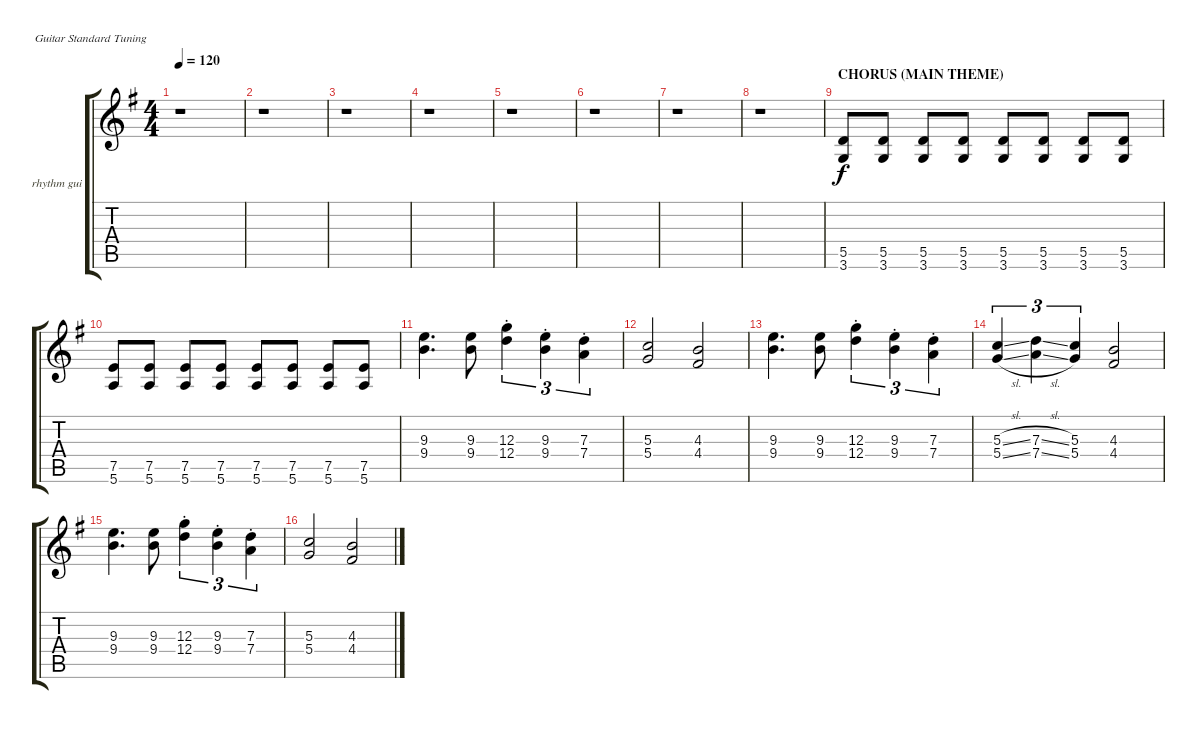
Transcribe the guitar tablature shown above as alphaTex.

\defaultSystemsLayout 4
\bracketExtendMode groupsimilarinstruments
\firstSystemTrackNameOrientation horizontal
\otherSystemsTrackNameOrientation horizontal
\track ("rhythm guitar" "rhythm gui") {instrument distortionguitar}
\staff {score tabs}
\tuning (E4 B3 G3 D3 A2 E2)
\ts (4 4)
\tempo 120
\clef g2
\scale
0.25
\ks eminor
r.1{dy ppp} |
\scale
0.25 r.1 |
\scale
0.25 r.1 |
\scale
0.25 r.1 |
\scale
0.25 r.1 |
\scale
0.25 r.1 |
\scale
0.25 r.1 |
\scale
0.25 r.1 |
\section ("" "CHORUS (MAIN THEME)")
\scale
0.25 (3.6 5.5).8{dy f} (3.6 5.5).8 (3.6 5.5).8 (3.6 5.5).8 (3.6 5.5).8 (3.6 5.5).8 (3.6 5.5).8 (3.6 5.5).8 |
\scale
0.25 (5.6 7.5).8 (5.6 7.5).8 (5.6 7.5).8 (5.6 7.5).8 (5.6 7.5).8 (5.6 7.5).8 (5.6 7.5).8 (5.6 7.5).8 |
\scale
0.25 (9.4 9.3).4{d} (9.3 9.4).8 (12.4{st} 12.3{st}).4{tu (3 2)} (9.3{st} 9.4{st}).4{tu (3 2)} (7.4{st} 7.3{st}).4{tu (3 2)} |
\scale
0.25 (5.3 5.4).2 (4.4 4.3).2 |
\scale
0.25 (9.4 9.3).4{d} (9.3 9.4).8 (12.4{st} 12.3{st}).4{tu (3 2)} (9.3{st} 9.4{st}).4{tu (3 2)} (7.4{st} 7.3{st}).4{tu (3 2)} |
\scale
0.25 (5.3{sl} 5.4{sl}).4{tu (3 2)} (7.3{sl} 7.4{sl}).4{tu (3 2)} (5.3 5.4).4{tu (3 2)} (4.4 4.3).2 |
\scale
0.25 (9.4 9.3).4{d} (9.3 9.4).8 (12.4{st} 12.3{st}).4{tu (3 2)} (9.3{st} 9.4{st}).4{tu (3 2)} (7.4{st} 7.3{st}).4{tu (3 2)} |
\scale
0.25 (5.3 5.4).2 (4.4 4.3).2
